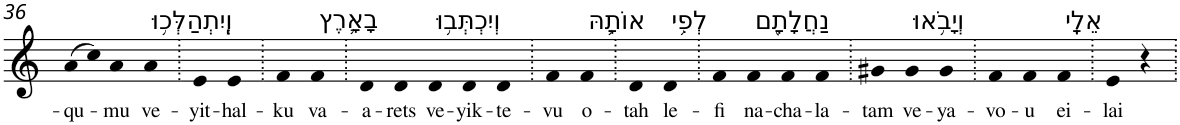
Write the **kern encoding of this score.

**kern	**text
*part1	*part1
*staff1	*staff1
*I"Piano	*
*I'Pno	*
!!LO:PB:g=z
*clefG2	*
*k[]	*
=36	=36
!	!LO:LY:b
(>8a	-qu-
8cc)	.
!	!LO:LY:b
4a	-mu
!LO:TX:a:t=וְיִֽתְהַלְּכ֥וּ	!
!	!LO:LY:b
4a	ve-
=37.	=37.
!	!LO:LY:b
4e	-yit-
!	!LO:LY:b
4e	-hal-
=38.	=38.
!	!LO:LY:b
4f	-ku
!LO:TX:a:t=בָאָ֛רֶץ	!
!	!LO:LY:b
4f	va-
=39.	=39.
!	!LO:LY:b
4d	-a-
!	!LO:LY:b
4d	-rets
!LO:TX:a:t=וְיִכְתְּב֥וּ	!
!	!LO:LY:b
4d	ve-
!	!LO:LY:b
4d	-yik-
!	!LO:LY:b
4d	-te-
=40.	=40.
!	!LO:LY:b
4f	-vu
!LO:TX:a:t=אוֹתָ֛הּ	!
!	!LO:LY:b
4f	o-
=41.	=41.
!	!LO:LY:b
4d	-tah
!LO:TX:a:t=לְפִ֥י	!
!	!LO:LY:b
4d	le-
=42.	=42.
!	!LO:LY:b
4f	-fi
!LO:TX:a:t=נַחֲלָתָ֖ם	!
!	!LO:LY:b
4f	na-
!	!LO:LY:b
4f	-cha-
!	!LO:LY:b
4f	-la-
=43.	=43.
!	!LO:LY:b
4g#X	-tam
!LO:TX:a:t=וְיָבֹ֥אוּ	!
!	!LO:LY:b
4g#	ve-
!	!LO:LY:b
4g#	-ya-
=44.	=44.
!	!LO:LY:b
4f	-vo-
!	!LO:LY:b
4f	-u
!LO:TX:a:t=אֵלָֽי	!
!	!LO:LY:b
4f	ei-
=45.	=45.
!	!LO:LY:b
4e	-lai
4r	.
=.	=.
*-	*-
